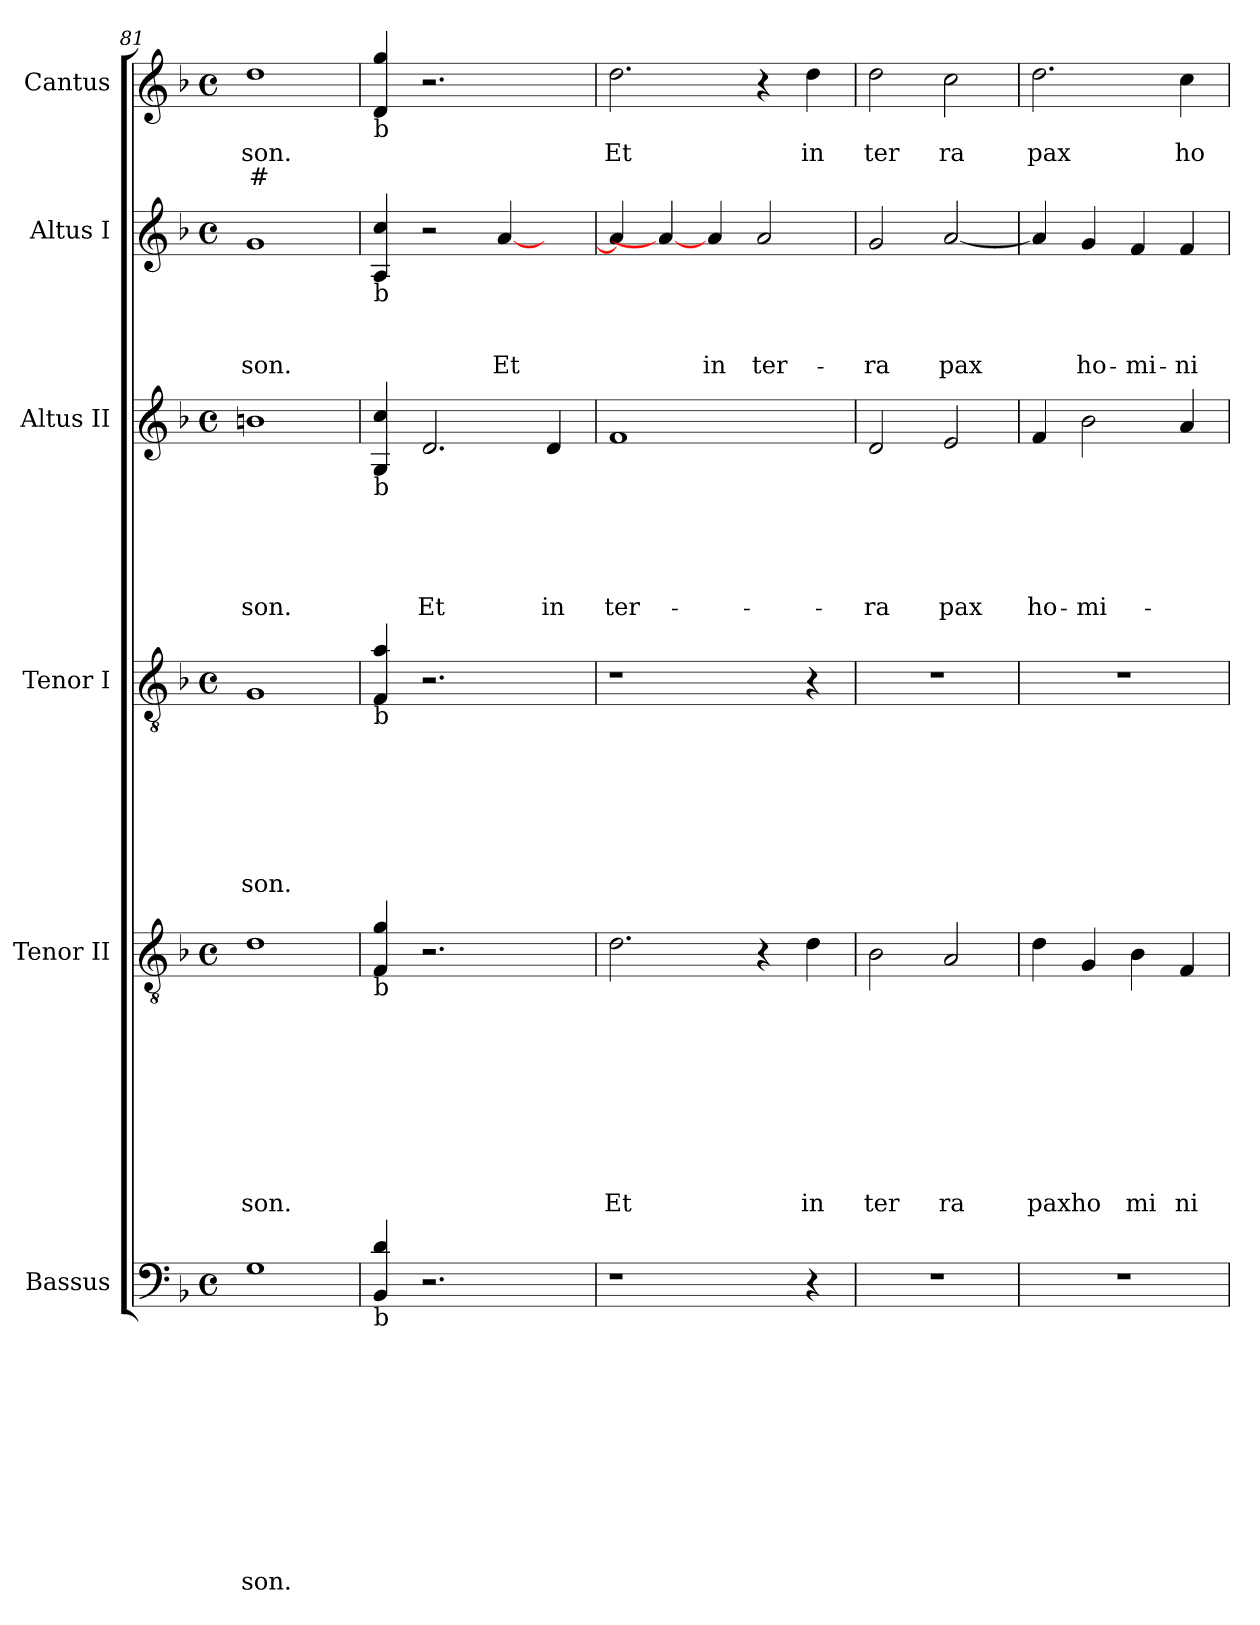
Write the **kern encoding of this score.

**kern	**text	**text	**text	**text	**text	**text	**text	**text	**text	**text	**text	**kern	**text	**text	**text	**text	**text	**text	**text	**text	**text	**kern	**text	**text	**text	**text	**text	**text	**text	**kern	**text	**text	**text	**text	**text	**kern	**text	**text	**text	**kern	**text	**text
*part6	*part6	*part6	*part6	*part6	*part6	*part6	*part6	*part6	*part6	*part6	*part6	*part5	*part5	*part5	*part5	*part5	*part5	*part5	*part5	*part5	*part5	*part4	*part4	*part4	*part4	*part4	*part4	*part4	*part4	*part3	*part3	*part3	*part3	*part3	*part3	*part2	*part2	*part2	*part2	*part1	*part1	*part1
*staff6	*staff6	*staff6	*staff6	*staff6	*staff6	*staff6	*staff6	*staff6	*staff6	*staff6	*staff6	*staff5	*staff5	*staff5	*staff5	*staff5	*staff5	*staff5	*staff5	*staff5	*staff5	*staff4	*staff4	*staff4	*staff4	*staff4	*staff4	*staff4	*staff4	*staff3	*staff3	*staff3	*staff3	*staff3	*staff3	*staff2	*staff2	*staff2	*staff2	*staff1	*staff1	*staff1
*I"Bassus	*	*	*	*	*	*	*	*	*	*	*	*I"Tenor II	*	*	*	*	*	*	*	*	*	*I"Tenor I	*	*	*	*	*	*	*	*I"Altus II	*	*	*	*	*	*I"Altus I	*	*	*	*I"Cantus	*	*
*I'Bassus	*	*	*	*	*	*	*	*	*	*	*	*I'Tenor II	*	*	*	*	*	*	*	*	*	*I'Tenor I	*	*	*	*	*	*	*	*I'Altus II	*	*	*	*	*	*I'Altus I	*	*	*	*I'Cantus	*	*
*clefF4	*	*	*	*	*	*	*	*	*	*	*	*clefGv2	*	*	*	*	*	*	*	*	*	*clefGv2	*	*	*	*	*	*	*	*clefG2	*	*	*	*	*	*clefG2	*	*	*	*clefG2	*	*
*k[b-]	*	*	*	*	*	*	*	*	*	*	*	*k[b-]	*	*	*	*	*	*	*	*	*	*k[b-]	*	*	*	*	*	*	*	*k[b-]	*	*	*	*	*	*k[b-]	*	*	*	*k[b-]	*	*
*F:	*	*	*	*	*	*	*	*	*	*	*	*F:	*	*	*	*	*	*	*	*	*	*F:	*	*	*	*	*	*	*	*F:	*	*	*	*	*	*F:	*	*	*	*F:	*	*
*M4/4	*	*	*	*	*	*	*	*	*	*	*	*M4/4	*	*	*	*	*	*	*	*	*	*M4/4	*	*	*	*	*	*	*	*M4/4	*	*	*	*	*	*M4/4	*	*	*	*M4/4	*	*
*met(c)	*	*	*	*	*	*	*	*	*	*	*	*met(c)	*	*	*	*	*	*	*	*	*	*met(c)	*	*	*	*	*	*	*	*met(c)	*	*	*	*	*	*met(c)	*	*	*	*met(c)	*	*
=81	=81	=81	=81	=81	=81	=81	=81	=81	=81	=81	=81	=81	=81	=81	=81	=81	=81	=81	=81	=81	=81	=81	=81	=81	=81	=81	=81	=81	=81	=81	=81	=81	=81	=81	=81	=81	=81	=81	=81	=81	=81	=81
!	!	!	!	!	!	!	!	!	!	!	!LO:LY:b	!	!	!	!	!	!	!	!	!	!LO:LY:b	!	!	!	!	!	!	!	!LO:LY:b	!	!	!	!	!	!LO:LY:b	!	!	!	!LO:LY:b	!	!LO:LY:b	!LO:LY:b
1G	.	.	.	.	.	.	.	.	.	.	-son.	1d	.	.	.	.	.	.	.	.	-son.	1G	.	.	.	.	.	.	-son.	1bn	.	.	.	.	son.	1g	.	.	-son.	1dd	son.	#
!!LO:PB:g=z
=82!	=82!	=82!	=82!	=82!	=82!	=82!	=82!	=82!	=82!	=82!	=82!	=82!	=82!	=82!	=82!	=82!	=82!	=82!	=82!	=82!	=82!	=82!	=82!	=82!	=82!	=82!	=82!	=82!	=82!	=82!	=82!	=82!	=82!	=82!	=82!	=82!	=82!	=82!	=82!	=82!	=82!	=82!
!	!	!	!	!	!	!	!	!	!	!	!	!	!	!	!	!	!	!	!	!	!	!	!	!	!	!	!	!	!	!	!	!	!	!	!	!	!	!	!	!LO:TX:b:t=b	!	!
!	!	!	!	!	!	!	!	!	!	!	!	!	!	!	!	!	!	!	!	!	!	!	!	!	!	!	!	!	!	!	!	!	!	!	!	!LO:TX:b:t=b	!	!	!	!	!	!
!	!	!	!	!	!	!	!	!	!	!	!	!	!	!	!	!	!	!	!	!	!	!	!	!	!	!	!	!	!	!LO:TX:b:t=b	!	!	!	!	!	!	!	!	!	!	!	!
!	!	!	!	!	!	!	!	!	!	!	!	!	!	!	!	!	!	!	!	!	!	!LO:TX:b:t=b	!	!	!	!	!	!	!	!	!	!	!	!	!	!	!	!	!	!	!	!
!	!	!	!	!	!	!	!	!	!	!	!	!LO:TX:b:t=b	!	!	!	!	!	!	!	!	!	!	!	!	!	!	!	!	!	!	!	!	!	!	!	!	!	!	!	!	!	!
!LO:TX:b:t=b	!	!	!	!	!	!	!	!	!	!	!	!	!	!	!	!	!	!	!	!	!	!	!	!	!	!	!	!	!	!	!	!	!	!	!	!	!	!	!	!	!	!
4BB-/ 4d/	.	.	.	.	.	.	.	.	.	.	.	4F/ 4g/	.	.	.	.	.	.	.	.	.	4F/ 4a/	.	.	.	.	.	.	.	4G/ 4cc/	.	.	.	.	.	4A/ 4cc/	.	.	.	4d/ 4gg/	.	.
!	!	!	!	!	!	!	!	!	!	!	!	!	!	!	!	!	!	!	!	!	!	!	!	!	!	!	!	!	!	!	!	!	!	!	!LO:LY:b	!	!	!	!	!	!	!
2.r	.	.	.	.	.	.	.	.	.	.	.	2.r	.	.	.	.	.	.	.	.	.	2.r	.	.	.	.	.	.	.	2.d/	.	.	.	.	Et	2r	.	.	.	2.r	.	.
!	!	!	!	!	!	!	!	!	!	!	!	!	!	!	!	!	!	!	!	!	!	!	!	!	!	!	!	!	!	!	!	!	!	!	!	!	!	!	!LO:LY:b	!	!	!
.	.	.	.	.	.	.	.	.	.	.	.	.	.	.	.	.	.	.	.	.	.	.	.	.	.	.	.	.	.	.	.	.	.	.	.	[<4a/	.	.	Et	.	.	.
!	!	!	!	!	!	!	!	!	!	!	!	!	!	!	!	!	!	!	!	!	!	!	!	!	!	!	!	!	!	!	!	!	!	!	!LO:LY:b	!	!	!	!	!	!	!
4ryy	.	.	.	.	.	.	.	.	.	.	.	4ryy	.	.	.	.	.	.	.	.	.	4ryy	.	.	.	.	.	.	.	4d/	.	.	.	.	in	4ryy	.	.	.	4ryy	.	.
=83	=83	=83	=83	=83	=83	=83	=83	=83	=83	=83	=83	=83	=83	=83	=83	=83	=83	=83	=83	=83	=83	=83	=83	=83	=83	=83	=83	=83	=83	=83	=83	=83	=83	=83	=83	=83	=83	=83	=83	=83	=83	=83
!	!	!	!	!	!	!	!	!	!	!	!	!	!	!	!	!	!	!	!	!	!LO:LY:b	!	!	!	!	!	!	!	!	!	!	!	!	!	!LO:LY:b	!	!	!	!	!	!LO:LY:b	!
1r	.	.	.	.	.	.	.	.	.	.	.	2.d\	.	.	.	.	.	.	.	.	Et	1r	.	.	.	.	.	.	.	1f	.	.	.	.	ter-	4a/]	.	.	.	2.dd\	Et	.
.	.	.	.	.	.	.	.	.	.	.	.	.	.	.	.	.	.	.	.	.	.	.	.	.	.	.	.	.	.	.	.	.	.	.	.	4a/_	.	.	.	.	.	.
!	!	!	!	!	!	!	!	!	!	!	!	!	!	!	!	!	!	!	!	!	!	!	!	!	!	!	!	!	!	!	!	!	!	!	!	!	!	!	!LO:LY:b	!	!	!
.	.	.	.	.	.	.	.	.	.	.	.	.	.	.	.	.	.	.	.	.	.	.	.	.	.	.	.	.	.	.	.	.	.	.	.	4a/	.	.	in	.	.	.
!	!	!	!	!	!	!	!	!	!	!	!	!	!	!	!	!	!	!	!	!	!	!	!	!	!	!	!	!	!	!	!	!	!	!	!	!	!	!	!LO:LY:b	!	!	!
.	.	.	.	.	.	.	.	.	.	.	.	4r	.	.	.	.	.	.	.	.	.	.	.	.	.	.	.	.	.	.	.	.	.	.	.	2a/	.	.	ter-	4r	.	.
!	!	!	!	!	!	!	!	!	!	!	!	!	!	!	!	!	!	!	!	!	!LO:LY:b	!	!	!	!	!	!	!	!	!	!	!	!	!	!	!	!	!	!	!	!LO:LY:b	!
4r	.	.	.	.	.	.	.	.	.	.	.	4d\	.	.	.	.	.	.	.	.	in	4r	.	.	.	.	.	.	.	4ryy	.	.	.	.	.	.	.	.	.	4dd\	in	.
=84	=84	=84	=84	=84	=84	=84	=84	=84	=84	=84	=84	=84	=84	=84	=84	=84	=84	=84	=84	=84	=84	=84	=84	=84	=84	=84	=84	=84	=84	=84	=84	=84	=84	=84	=84	=84	=84	=84	=84	=84	=84	=84
!	!	!	!	!	!	!	!	!	!	!	!	!	!	!	!	!	!	!	!	!	!LO:LY:b	!	!	!	!	!	!	!	!	!	!	!	!	!	!LO:LY:b	!	!	!	!LO:LY:b	!	!LO:LY:b	!
1r	.	.	.	.	.	.	.	.	.	.	.	2B-\	.	.	.	.	.	.	.	.	ter	1r	.	.	.	.	.	.	.	2d/	.	.	.	.	-ra	2g/	.	.	-ra	2dd\	ter	.
!	!	!	!	!	!	!	!	!	!	!	!	!	!	!	!	!	!	!	!	!	!LO:LY:b	!	!	!	!	!	!	!	!	!	!	!	!	!	!LO:LY:b	!	!	!	!LO:LY:b	!	!LO:LY:b	!
.	.	.	.	.	.	.	.	.	.	.	.	2A/	.	.	.	.	.	.	.	.	ra	.	.	.	.	.	.	.	.	2e/	.	.	.	.	pax	[<2a/	.	.	pax	2cc\	ra	.
=85	=85	=85	=85	=85	=85	=85	=85	=85	=85	=85	=85	=85	=85	=85	=85	=85	=85	=85	=85	=85	=85	=85	=85	=85	=85	=85	=85	=85	=85	=85	=85	=85	=85	=85	=85	=85	=85	=85	=85	=85	=85	=85
!	!	!	!	!	!	!	!	!	!	!	!	!	!	!	!	!	!	!	!	!	!LO:LY:b	!	!	!	!	!	!	!	!	!	!	!	!	!	!LO:LY:b	!	!	!	!	!	!LO:LY:b	!
1r	.	.	.	.	.	.	.	.	.	.	.	4d\	.	.	.	.	.	.	.	.	paxho	1r	.	.	.	.	.	.	.	4f/	.	.	.	.	ho-	4a/]	.	.	.	2.dd\	pax	.
!	!	!	!	!	!	!	!	!	!	!	!	!	!	!	!	!	!	!	!	!	!	!	!	!	!	!	!	!	!	!	!	!	!	!	!LO:LY:b	!	!	!	!LO:LY:b	!	!	!
.	.	.	.	.	.	.	.	.	.	.	.	4G/	.	.	.	.	.	.	.	.	.	.	.	.	.	.	.	.	.	2b-\	.	.	.	.	-mi-	4g/	.	.	ho-	.	.	.
!	!	!	!	!	!	!	!	!	!	!	!	!	!	!	!	!	!	!	!	!	!LO:LY:b	!	!	!	!	!	!	!	!	!	!	!	!	!	!	!	!	!	!LO:LY:b	!	!	!
.	.	.	.	.	.	.	.	.	.	.	.	4B-\	.	.	.	.	.	.	.	.	mi	.	.	.	.	.	.	.	.	.	.	.	.	.	.	4f/	.	.	-mi-	.	.	.
!	!	!	!	!	!	!	!	!	!	!	!	!	!	!	!	!	!	!	!	!	!LO:LY:b	!	!	!	!	!	!	!	!	!	!	!	!	!	!	!	!	!	!LO:LY:b	!	!LO:LY:b	!
.	.	.	.	.	.	.	.	.	.	.	.	4F/	.	.	.	.	.	.	.	.	ni	.	.	.	.	.	.	.	.	4a/	.	.	.	.	.	4f/	.	.	-ni-	4cc\	ho	.
=	=	=	=	=	=	=	=	=	=	=	=	=	=	=	=	=	=	=	=	=	=	=	=	=	=	=	=	=	=	=	=	=	=	=	=	=	=	=	=	=	=	=
*-	*-	*-	*-	*-	*-	*-	*-	*-	*-	*-	*-	*-	*-	*-	*-	*-	*-	*-	*-	*-	*-	*-	*-	*-	*-	*-	*-	*-	*-	*-	*-	*-	*-	*-	*-	*-	*-	*-	*-	*-	*-	*-
